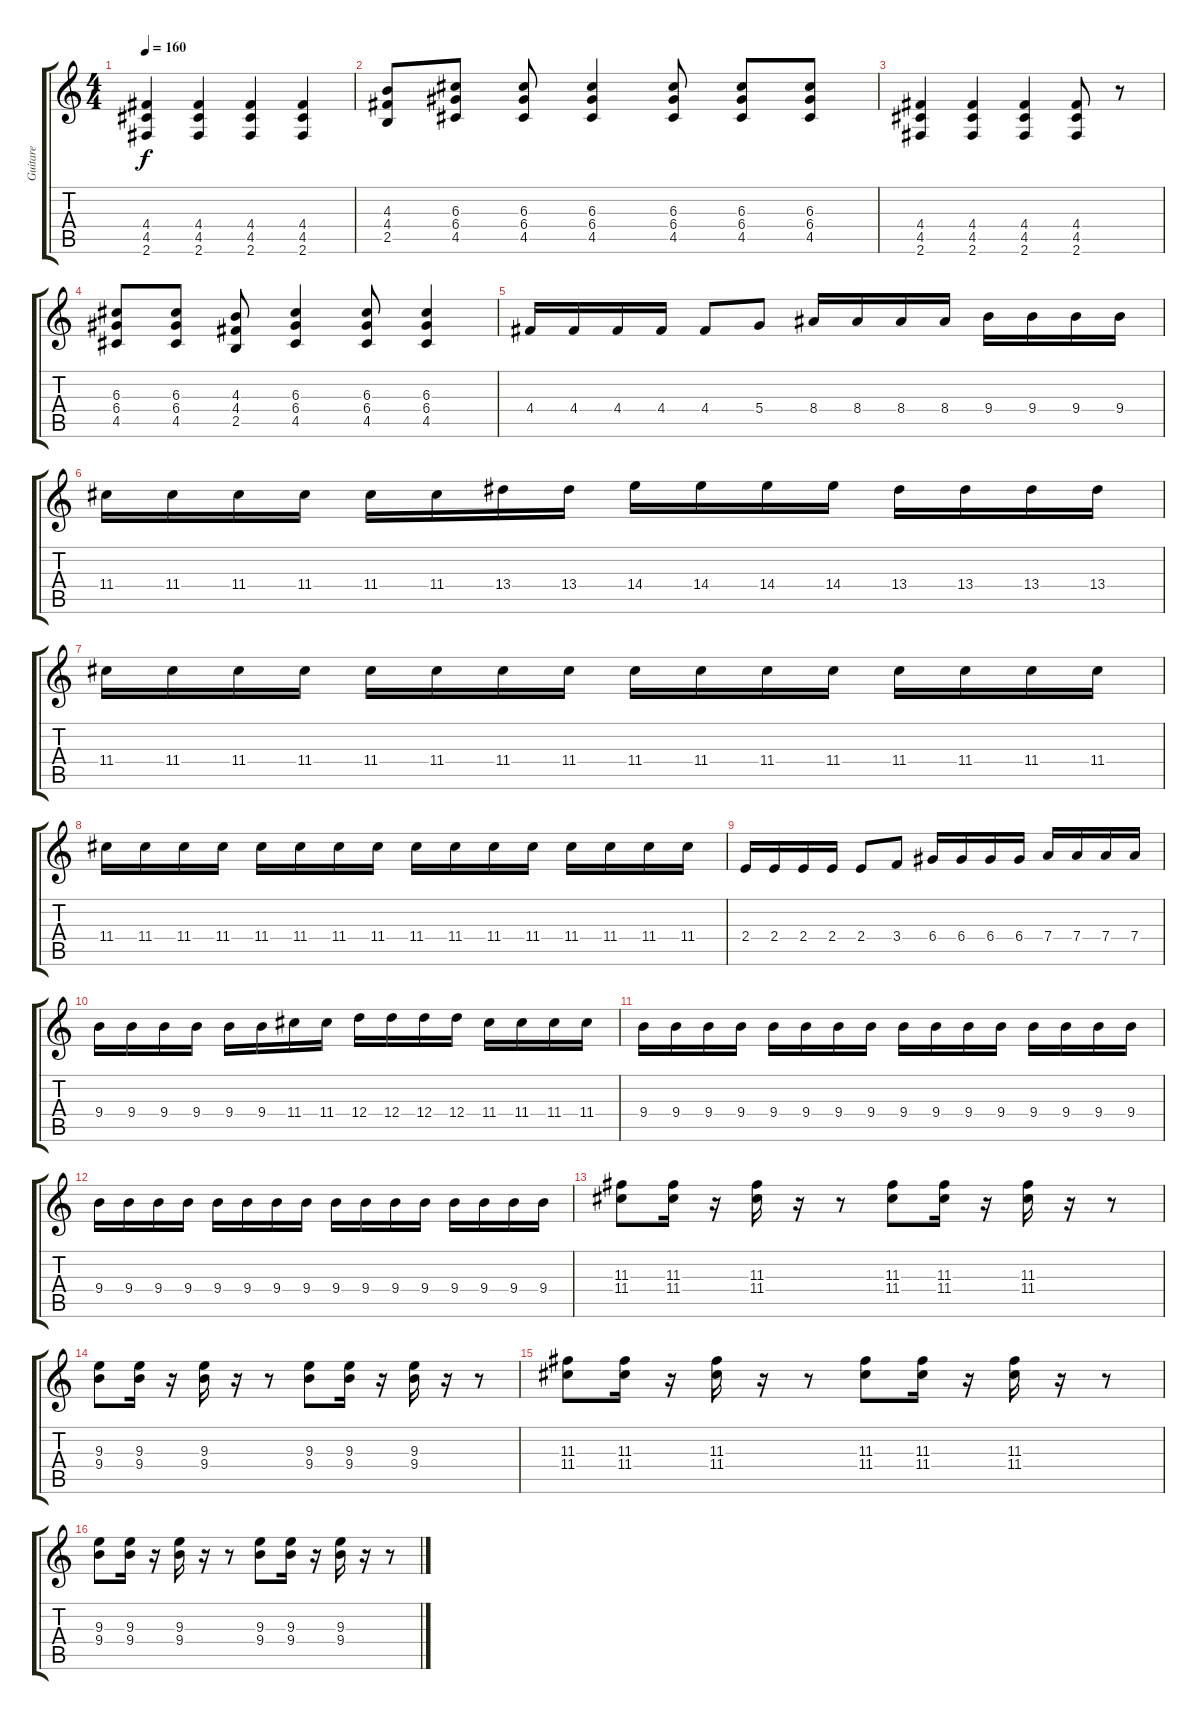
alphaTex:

\track ("Guitare" "Guitare") {instrument distortionguitar}
\staff {score tabs}
\tuning (E4 B3 G3 D3 A2 E2) {hide}
\ts (4 4)
\tempo 160
\clef g2
\ks c
(4.4 4.5 2.6).4{dy f} (4.4 4.5 2.6).4 (4.4 4.5 2.6).4 (4.4 4.5 2.6).4 |
(4.3 4.4 2.5).8 (6.3 6.4 4.5).8 (6.3 6.4 4.5).8 (6.3 6.4 4.5).4 (6.3 6.4 4.5).8 (6.3 6.4 4.5).8 (6.3 6.4 4.5).8 |
(4.4 4.5 2.6).4 (4.4 4.5 2.6).4 (4.4 4.5 2.6).4 (4.4 4.5 2.6).8 r.8 |
(6.3 6.4 4.5).8 (6.3 6.4 4.5).8 (4.3 4.4 2.5).8 (6.3 6.4 4.5).4 (6.3 6.4 4.5).8 (6.3 6.4 4.5).4 |
4.4.16 4.4.16 4.4.16 4.4.16 4.4.8 5.4.8 8.4.16 8.4.16 8.4.16 8.4.16 9.4.16 9.4.16 9.4.16 9.4.16 |
11.4.16 11.4.16 11.4.16 11.4.16 11.4.16 11.4.16 13.4.16 13.4.16 14.4.16 14.4.16 14.4.16 14.4.16 13.4.16 13.4.16 13.4.16 13.4.16 |
11.4.16 11.4.16 11.4.16 11.4.16 11.4.16 11.4.16 11.4.16 11.4.16 11.4.16 11.4.16 11.4.16 11.4.16 11.4.16 11.4.16 11.4.16 11.4.16 |
11.4.16 11.4.16 11.4.16 11.4.16 11.4.16 11.4.16 11.4.16 11.4.16 11.4.16 11.4.16 11.4.16 11.4.16 11.4.16 11.4.16 11.4.16 11.4.16 |
2.4.16 2.4.16 2.4.16 2.4.16 2.4.8 3.4.8 6.4.16 6.4.16 6.4.16 6.4.16 7.4.16 7.4.16 7.4.16 7.4.16 |
9.4.16 9.4.16 9.4.16 9.4.16 9.4.16 9.4.16 11.4.16 11.4.16 12.4.16 12.4.16 12.4.16 12.4.16 11.4.16 11.4.16 11.4.16 11.4.16 |
9.4.16 9.4.16 9.4.16 9.4.16 9.4.16 9.4.16 9.4.16 9.4.16 9.4.16 9.4.16 9.4.16 9.4.16 9.4.16 9.4.16 9.4.16 9.4.16 |
9.4.16 9.4.16 9.4.16 9.4.16 9.4.16 9.4.16 9.4.16 9.4.16 9.4.16 9.4.16 9.4.16 9.4.16 9.4.16 9.4.16 9.4.16 9.4.16 |
(11.3 11.4).8 (11.3 11.4).16 r.16 (11.3 11.4).16 r.16 r.8 (11.3 11.4).8 (11.3 11.4).16 r.16 (11.3 11.4).16 r.16 r.8 |
(9.3 9.4).8 (9.3 9.4).16 r.16 (9.3 9.4).16 r.16 r.8 (9.3 9.4).8 (9.3 9.4).16 r.16 (9.3 9.4).16 r.16 r.8 |
(11.3 11.4).8 (11.3 11.4).16 r.16 (11.3 11.4).16 r.16 r.8 (11.3 11.4).8 (11.3 11.4).16 r.16 (11.3 11.4).16 r.16 r.8 |
(9.3 9.4).8 (9.3 9.4).16 r.16 (9.3 9.4).16 r.16 r.8 (9.3 9.4).8 (9.3 9.4).16 r.16 (9.3 9.4).16 r.16 r.8
